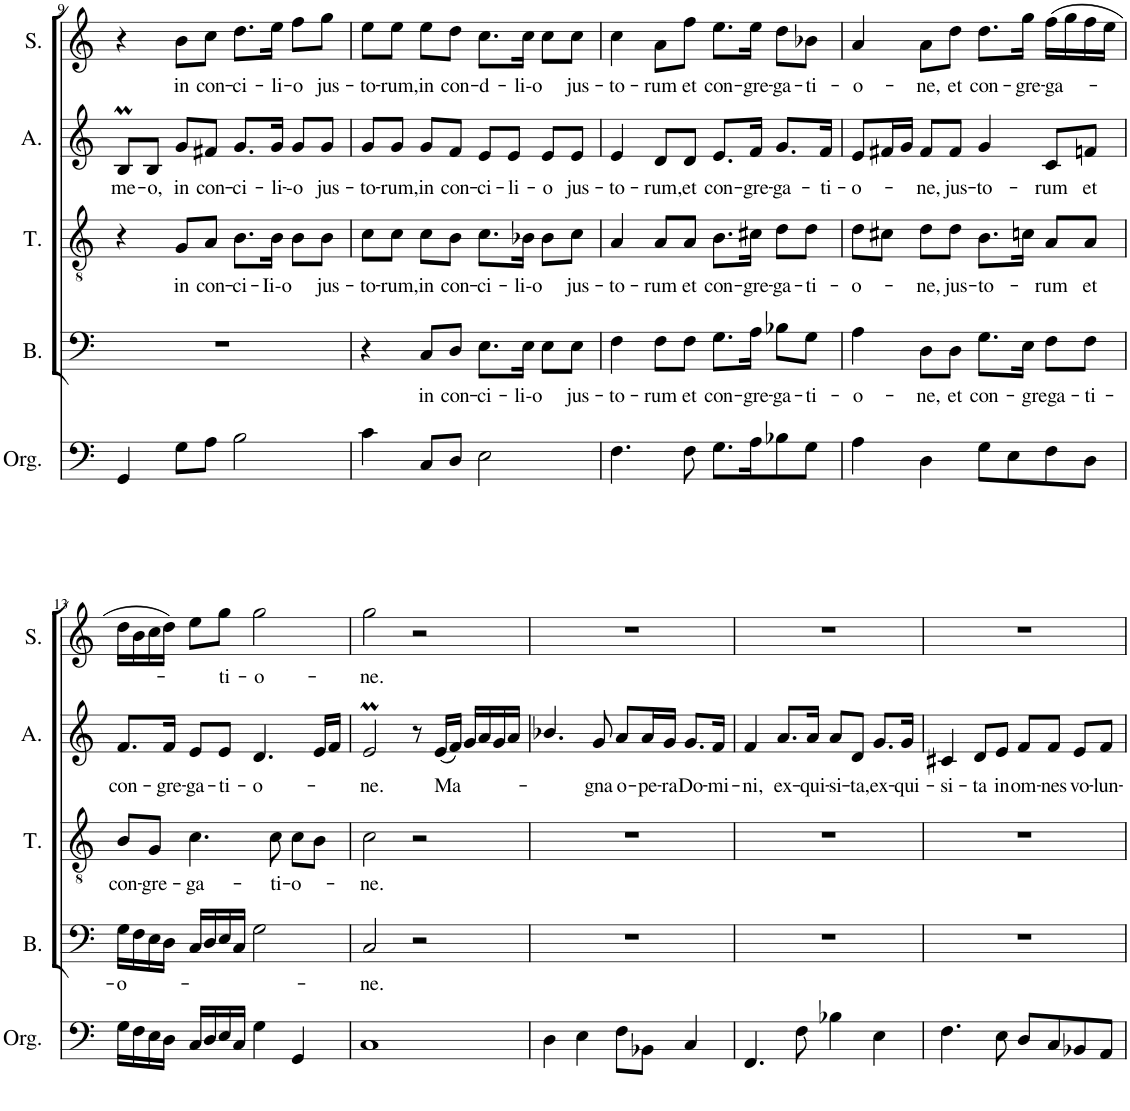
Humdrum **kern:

**kern	**kern	**text	**kern	**text	**kern	**text	**kern	**text
*part5	*part4	*part4	*part3	*part3	*part2	*part2	*part1	*part1
*staff5	*staff4	*staff4	*staff3	*staff3	*staff2	*staff2	*staff1	*staff1
*I"Orgue	*I"Basse	*	*I"Ténor	*	*I"Alto	*	*I"Soprano	*
*I'Org.	*I'B.	*	*I'T.	*	*I'A.	*	*I'S.	*
!!LO:PB:g=z
*clefF4	*clefF4	*	*clefGv2	*	*clefG2	*	*clefG2	*
*k[]	*k[]	*	*k[]	*	*k[]	*	*k[]	*
*M4/4	*M4/4	*	*M4/4	*	*M4/4	*	*M4/4	*
*met(c)	*met(c)	*	*met(c)	*	*met(c)	*	*met(c)	*
=9	=9	=9	=9	=9	=9	=9	=9	=9
!	!	!	!	!	!	!LO:LY:b	!	!
4GG/	1r	.	4r	.	8Bm/L	me-	4r	.
!	!	!	!	!	!	!LO:LY:b	!	!
.	.	.	.	.	8B/J	-o,	.	.
!	!	!	!	!LO:LY:b	!	!LO:LY:b	!	!LO:LY:b
8G\L	.	.	8G/L	in	8g/L	in	8b\L	in
!	!	!	!	!LO:LY:b	!	!LO:LY:b	!	!LO:LY:b
8A\J	.	.	8A/J	con-	8f#X/J	con-	8cc\J	con-
!	!	!	!	!LO:LY:b	!	!LO:LY:b	!	!LO:LY:b
2B\	.	.	8.B\L	-ci-	8.g/L	-ci-	8.dd\L	-ci-
!	!	!	!	!LO:LY:b	!	!LO:LY:b	!	!LO:LY:b
.	.	.	16B\Jk	-Ii-o	16g/Jk	-li-	16ee\Jk	-li-
!	!	!	!	!	!	!LO:LY:b	!	!LO:LY:b
.	.	.	8B\L	.	8g/L	--o	8ff\L	-o
!	!	!	!	!LO:LY:b	!	!LO:LY:b	!	!LO:LY:b
.	.	.	8B\J	jus-	8g/J	jus-	8gg\J	jus-
=10	=10	=10	=10	=10	=10	=10	=10	=10
!	!	!	!	!LO:LY:b	!	!LO:LY:b	!	!LO:LY:b
4c\	4r	.	8c\L	-to-	8g/L	-to-	8ee\L	-to-
!	!	!	!	!LO:LY:b	!	!LO:LY:b	!	!LO:LY:b
.	.	.	8c\J	-rum,	8g/J	-rum,	8ee\J	-rum,
!	!	!LO:LY:b	!	!LO:LY:b	!	!LO:LY:b	!	!LO:LY:b
8C/L	8C/L	in	8c\L	in	8g/L	in	8ee\L	in
!	!	!LO:LY:b	!	!LO:LY:b	!	!LO:LY:b	!	!LO:LY:b
8D/J	8D/J	con-	8B\J	con-	8f/J	con-	8dd\J	con-
!	!	!LO:LY:b	!	!LO:LY:b	!	!LO:LY:b	!	!LO:LY:b
2E\	8.E\L	-ci-	8.c\L	-ci-	8e/L	-ci-	8.cc\L	-d-
!	!	!	!	!	!	!LO:LY:b	!	!
.	.	.	.	.	8e/J	-li-	.	.
!	!	!LO:LY:b	!	!LO:LY:b	!	!	!	!LO:LY:b
.	16E\Jk	-li-o	16B-X\Jk	-li-o	.	.	16cc\Jk	-li-o
!	!	!	!	!	!	!LO:LY:b	!	!
.	8E\L	.	8B-\L	.	8e/L	-o	8cc\L	.
!	!	!LO:LY:b	!	!LO:LY:b	!	!LO:LY:b	!	!LO:LY:b
.	8E\J	jus-	8c\J	jus-	8e/J	jus-	8cc\J	jus-
=11	=11	=11	=11	=11	=11	=11	=11	=11
!	!	!LO:LY:b	!	!LO:LY:b	!	!LO:LY:b	!	!LO:LY:b
4.F\	4F\	-to-	4A/	-to-	4e/	-to-	4cc\	-to-
!	!	!LO:LY:b	!	!LO:LY:b	!	!LO:LY:b	!	!LO:LY:b
.	8F\L	-rum	8A/L	-rum	8d/L	-rum,	8a\L	-rum
!	!	!LO:LY:b	!	!LO:LY:b	!	!LO:LY:b	!	!LO:LY:b
8F\	8F\J	et	8A/J	et	8d/J	et	8ff\J	et
!	!	!LO:LY:b	!	!LO:LY:b	!	!LO:LY:b	!	!LO:LY:b
8.G\L	8.G\L	con-	8.B\L	con-	8.e/L	con-	8.ee\L	con-
!	!	!LO:LY:b	!	!LO:LY:b	!	!LO:LY:b	!	!LO:LY:b
16A\K	16A\Jk	-gre-	16c#X\Jk	-gre-	16f/Jk	-gre-	16ee\Jk	-gre-
!	!	!LO:LY:b	!	!LO:LY:b	!	!LO:LY:b	!	!LO:LY:b
8B-X\	8B-X\L	-ga-	8d\L	-ga-	8.g/L	-ga-	8dd\L	-ga-
!	!	!LO:LY:b	!	!LO:LY:b	!	!	!	!LO:LY:b
8G\J	8G\J	-ti-	8d\J	-ti-	.	.	8b-X\J	-ti-
!	!	!	!	!	!	!LO:LY:b	!	!
.	.	.	.	.	16f/Jk	-ti-	.	.
=12	=12	=12	=12	=12	=12	=12	=12	=12
!	!	!LO:LY:b	!	!LO:LY:b	!	!LO:LY:b	!	!LO:LY:b
4A\	4A\	-o-	8d\L	-o-	8e/L	-o-	4a/	-o-
.	.	.	8c#X\J	.	16f#X/L	.	.	.
.	.	.	.	.	16g/JJ	.	.	.
!	!	!LO:LY:b	!	!LO:LY:b	!	!LO:LY:b	!	!LO:LY:b
4D\	8D\L	-ne,	8d\L	-ne,	8f#/L	-ne,	8a\L	-ne,
!	!	!LO:LY:b	!	!LO:LY:b	!	!LO:LY:b	!	!LO:LY:b
.	8D\J	et	8d\J	jus-	8f#/J	jus-	8dd\J	et
!	!	!LO:LY:b	!	!LO:LY:b	!	!LO:LY:b	!	!LO:LY:b
8G\L	8.G\L	con-	8.B\L	-to-	4g/	-to-	8.dd\L	con-
8E\	.	.	.	.	.	.	.	.
!	!	!LO:LY:b	!	!	!	!	!	!LO:LY:b
.	16E\Jk	-grega-	16cn\Jk	.	.	.	16gg\Jk	-gre-
!	!	!	!	!LO:LY:b	!	!LO:LY:b	!	!LO:LY:b
8F\	8F\L	.	8A/L	-rum	8c/L	-rum	(16ff\LL	-ga-
.	.	.	.	.	.	.	16gg\	.
!	!	!LO:LY:b	!	!LO:LY:b	!	!LO:LY:b	!	!
8D\J	8F\J	-ti-	8A/J	et	8fn/J	et	16ff\	.
.	.	.	.	.	.	.	16ee\JJ	.
!!LO:LB:g=z
=13	=13	=13	=13	=13	=13	=13	=13	=13
!	!	!LO:LY:b	!	!LO:LY:b	!	!LO:LY:b	!	!
16G\LL	16G\LL	o-	8B/L	con-	8.f/L	con-	16dd\LL	.
16F\	16F\	.	.	.	.	.	16b\	.
!	!	!	!	!LO:LY:b	!	!	!	!
16E\	16E\	.	8G/J	-gre-	.	.	16cc\	.
!	!	!	!	!	!	!LO:LY:b	!	!
16D\JJ	16D\JJ	.	.	.	16f/Jk	-gre-	16dd\JJ)	.
!	!	!	!	!LO:LY:b	!	!LO:LY:b	!	!
16C/LL	16C/LL	.	4.c\	-ga-	8e/L	-ga-	8ee\L	.
16D/	16D/	.	.	.	.	.	.	.
!	!	!	!	!	!	!LO:LY:b	!	!LO:LY:b
16E/	16E/	.	.	.	8e/J	-ti-	8gg\J	-ti-
16C/JJ	16C/JJ	.	.	.	.	.	.	.
!	!	!	!	!	!	!LO:LY:b	!	!LO:LY:b
4G\	2G\	.	.	.	4.d/	-o-	2gg\	-o-
!	!	!	!	!LO:LY:b	!	!	!	!
.	.	.	8c\	-ti-	.	.	.	.
!	!	!	!	!LO:LY:b	!	!	!	!
4GG/	.	.	8c\L	-o-	.	.	.	.
.	.	.	8B\J	.	16e/LL	.	.	.
.	.	.	.	.	16f/JJ	.	.	.
=14	=14	=14	=14	=14	=14	=14	=14	=14
!	!	!LO:LY:b	!	!LO:LY:b	!	!LO:LY:b	!	!LO:LY:b
1C	2C/	-ne.	2c\	-ne.	2em/	-ne.	2gg\	-ne.
.	2r	.	2r	.	8r	.	2r	.
!	!	!	!	!	!	!LO:LY:b	!	!
.	.	.	.	.	(16e/LL	Ma-	.	.
.	.	.	.	.	16f/JJ)	.	.	.
.	.	.	.	.	16g/LL	.	.	.
.	.	.	.	.	16a/	.	.	.
.	.	.	.	.	16g/	.	.	.
.	.	.	.	.	16a/JJ	.	.	.
=15	=15	=15	=15	=15	=15	=15	=15	=15
4D\	1r	.	1r	.	4.b-X/	.	1r	.
4E\	.	.	.	.	.	.	.	.
!	!	!	!	!	!	!LO:LY:b	!	!
.	.	.	.	.	8g/	-gna	.	.
!	!	!	!	!	!	!LO:LY:b	!	!
8F\L	.	.	.	.	8a/L	o-	.	.
!	!	!	!	!	!	!LO:LY:b	!	!
8BB-X\J	.	.	.	.	16a/L	-pe-	.	.
!	!	!	!	!	!	!LO:LY:b	!	!
.	.	.	.	.	16g/JJ	-ra	.	.
!	!	!	!	!	!	!LO:LY:b	!	!
4C/	.	.	.	.	8.g/L	Do-	.	.
!	!	!	!	!	!	!LO:LY:b	!	!
.	.	.	.	.	16f/Jk	-mi-	.	.
=16	=16	=16	=16	=16	=16	=16	=16	=16
!	!	!	!	!	!	!LO:LY:b	!	!
4.FF/	1r	.	1r	.	4f/	-ni,	1r	.
!	!	!	!	!	!	!LO:LY:b	!	!
.	.	.	.	.	8.a/L	ex-	.	.
8F\	.	.	.	.	.	.	.	.
!	!	!	!	!	!	!LO:LY:b	!	!
.	.	.	.	.	16a/Jk	-qui-	.	.
!	!	!	!	!	!	!LO:LY:b	!	!
4B-X\	.	.	.	.	8a/L	-si-	.	.
!	!	!	!	!	!	!LO:LY:b	!	!
.	.	.	.	.	8d/J	-ta,	.	.
!	!	!	!	!	!	!LO:LY:b	!	!
4E\	.	.	.	.	8.g/L	ex-	.	.
!	!	!	!	!	!	!LO:LY:b	!	!
.	.	.	.	.	16g/Jk	-qui-	.	.
=17	=17	=17	=17	=17	=17	=17	=17	=17
!	!	!	!	!	!	!LO:LY:b	!	!
4.F\	1r	.	1r	.	4c#X/	-si-	1r	.
!	!	!	!	!	!	!LO:LY:b	!	!
.	.	.	.	.	8d/L	-ta	.	.
!	!	!	!	!	!	!LO:LY:b	!	!
8E\	.	.	.	.	8e/J	in	.	.
!	!	!	!	!	!	!LO:LY:b	!	!
8D/L	.	.	.	.	8f/L	om-	.	.
!	!	!	!	!	!	!LO:LY:b	!	!
8C/	.	.	.	.	8f/J	-nes	.	.
!	!	!	!	!	!	!LO:LY:b	!	!
8BB-X/	.	.	.	.	8e/L	vo-	.	.
!	!	!	!	!	!	!LO:LY:b	!	!
8AA/J	.	.	.	.	8f/J	-lun-	.	.
=	=	=	=	=	=	=	=	=
*-	*-	*-	*-	*-	*-	*-	*-	*-
